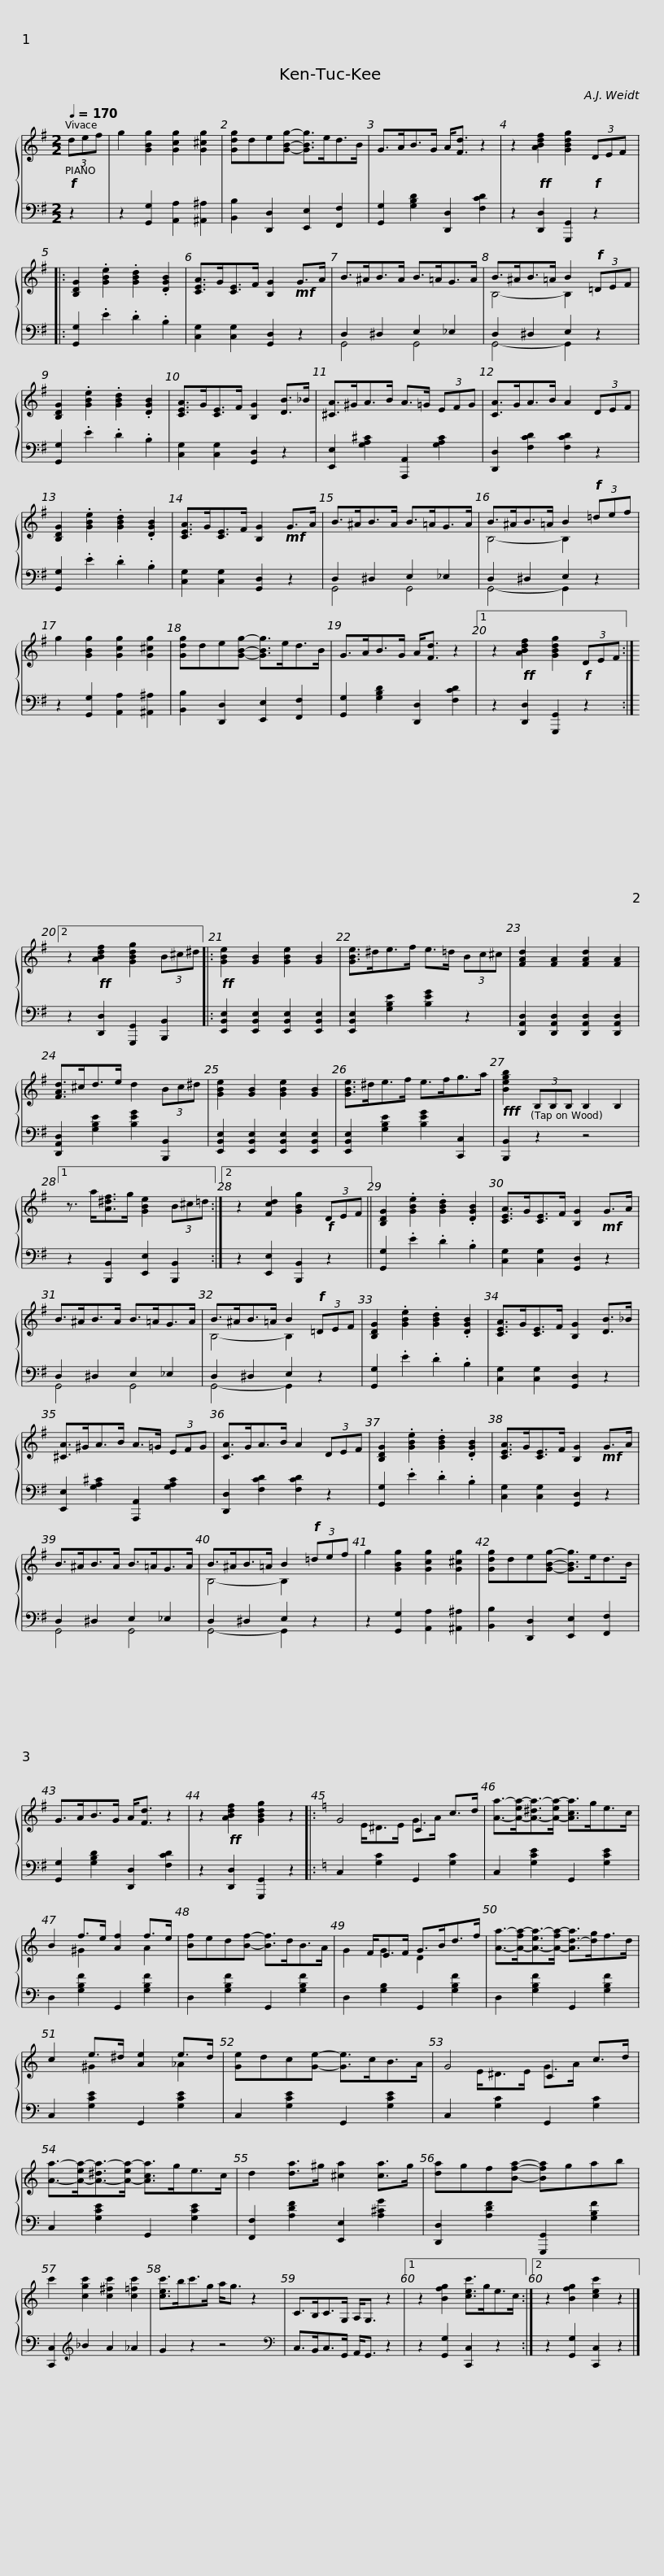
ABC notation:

X:1
%%score { ( 1 4 ) | ( 2 3 ) }
L:1/8
Q:1/4=170
M:2/2
I:linebreak $
K:G
V:1 treble
V:4 treble
V:2 bass
V:3 bass
V:1
!f! (3def | g2 [GBg]2 [Gcg]2 [G^cg]2 | [Gdg]de[GBg]- [GBg]>ed>B | G>AB>G A<[Fd] z2 | z2!ff! [ABdf]2 [GBdg]2!f! (3DEF |:$ %5
 [B,DG]2 .[GBe]2 .[GBd]2 .[DGB]2 | [CEA]>G[CE]>F [B,G]2!mf! G>A | B>^AB>A B>=AG>A | B>^AB>=A B2!f! (3=DEF |$ [B,DG]2 .[GBe]2 .[GBd]2 .[DGB]2 | %10
 [CEA]>G[CE]>F [B,G]2 [DB]>_B | [^CA]>^GA>B A>=G (3EFG | [CA]>GA>B A2 (3DEF |$ [B,DG]2 .[GBe]2 .[GBd]2 .[DGB]2 | [CEA]>G[CE]>F [B,G]2!mf! G>A | %15
 B>^AB>A B>=AG>A | B>^AB>=A B2!f! (3=def |$ g2 [GBg]2 [Gcg]2 [G^cg]2 | [Gdg]de[GBg]- [GBg]>ed>B | G>AB>G A<[Fd] z2 |1 %20
 z2!ff! [ABdf]2 [GBdg]2!f! (3DEF :|2 z2!ff! [ABdf]2 [GBdg]2 (3B^c^d |:$!ff! [GBe]2 [GB]2 [GBe]2 [GB]2 | [GBe]>^de>f e>=d (3Bc^c | [FAd]2 [FA]2 [FAd]2 [FA]2 |$ %25
 [FAd]>^cd>e d2 (3Bc^d | [GBe]2 [GB]2 [GBe]2 [GB]2 | [GBe]>^de>f e>fg>a |$!fff! [Begb]2 (3B,B,B, B,2 B,2 |1 z3/2 a<[A^df]g/ [GBe]2 (3B^c=d :|2 %30
 z2 [Fcd]2 [GBg]2!f! (3DEF ||$ [B,DG]2 .[GBe]2 .[GBd]2 .[DGB]2 | [CEA]>G[CE]>F [B,G]2!mf! G>A | B>^AB>A B>=AG>A | B>^AB>=A B2!f! (3=DEF |$ %35
 [B,DG]2 .[GBe]2 .[GBd]2 .[DGB]2 | [CEA]>G[CE]>F [B,G]2 [DB]>_B | [^CA]>^GA>B A>=G (3EFG | [CA]>GA>B A2 (3DEF |$ [B,DG]2 .[GBe]2 .[GBd]2 .[DGB]2 | %40
 [CEA]>G[CE]>F [B,G]2!mf! G>A | B>^AB>A B>=AG>A | B>^AB>=A B2!f! (3=def |$ g2 [GBg]2 [Gcg]2 [G^cg]2 | [Gdg]de[GBg]- [GBg]>ed>B | %45
 G>AB>G A<[Fd] z2 | z2!ff! [ABdf]2 [GBdg]2 z2 |:$[K:C] G4 C2 c>d | [Aa]->[A-ea-][A-^da-]>[A-ea-] [Aca]>ge>c | B2 f>e [Af]2 f>e | %50
 [Bf]ed[Bf]- [Bf]>dB>A |$x>FE>F G>Bd>f | [Aa]->[A-fa-][A-ea-]>[A-fa-] [Ad-a]>[dg]f>d | c2 e>^d [Ae]2 e>d |$ [Ge]dc[Ge]- [Ge]>cB>A | %55
 G4 C2 c>d | [Aa]->[A-ea-][A-^da-]>[A-ea-] [Aca]>ge>c | d2 [da]>^g [^ca]2 [ca]>g |$ [da]gf[Bfa]- [Bfa]gab | c'2 [cgc']2 [c^fc']2 [c=fc']2 | %60
 [cec']>bc'>g a<g z2 |$ C>B,C>G, A,<G, z2 |1 z2 [Bfg]2 [cec']>ge>c :|2 z2 [Bfg]2 [cec']2 z2 |] %64
V:2
 z2 | z2 [G,,G,]2 [A,,A,]2 [^A,,^A,]2 | [B,,B,]2 [D,,D,]2 [E,,E,]2 [F,,F,]2 | [G,,G,]2 [G,B,D]2 [D,,D,]2 [F,CD]2 | z2 [D,,D,]2 [G,,,G,,]2 z2 |:$ %5
 [G,,G,]2 .E2 .D2 .B,2 | [C,G,]2 [C,G,]2 [G,,D,]2 z2 | D,2 ^D,2 E,2 _E,2 | D,2 ^D,2 E,2 z2 |$ [G,,G,]2 .E2 .D2 .B,2 | %10
 [C,G,]2 [C,G,]2 [G,,D,]2 z2 | [E,,E,]2 [G,A,^C]2 [A,,,A,,]2 [G,A,C]2 | [D,,D,]2 [F,CD]2 [F,CD]2 z2 |$ [G,,G,]2 .E2 .D2 .B,2 | [C,G,]2 [C,G,]2 [G,,D,]2 z2 | %15
 D,2 ^D,2 E,2 _E,2 | D,2 ^D,2 E,2 z2 |$ z2 [G,,G,]2 [A,,A,]2 [^A,,^A,]2 | [B,,B,]2 [D,,D,]2 [E,,E,]2 [F,,F,]2 | [G,,G,]2 [G,B,D]2 [D,,D,]2 [F,CD]2 |1 %20
 z2 [D,,D,]2 [G,,,G,,]2 z2 :|2 z2 [D,,D,]2 [G,,,G,,]2 [B,,,B,,]2 |:$ [E,,B,,E,]2 [E,,B,,E,]2 [E,,B,,E,]2 [E,,B,,E,]2 | [E,,B,,E,]2 [G,B,E]2 [B,EG]2 z2 | [D,,A,,D,]2 [D,,A,,D,]2 [D,,A,,D,]2 [D,,A,,D,]2 |$ %25
 [D,,A,,D,]2 [G,B,E]2 [B,EG]2 [B,,,B,,]2 | [E,,B,,E,]2 [E,,B,,E,]2 [E,,B,,E,]2 [E,,B,,E,]2 | [E,,B,,E,]2 [G,B,E]2 [B,EG]2 [C,,C,]2 |$ [B,,,B,,]2 z2 z4 |1 z2 [B,,,B,,]2 [E,,E,]2 [B,,,B,,]2 :|2 %30
 z2 [E,,E,]2 [B,,,B,,]2 z2 ||$ [G,,G,]2 .E2 .D2 .B,2 | [C,G,]2 [C,G,]2 [G,,D,]2 z2 | D,2 ^D,2 E,2 _E,2 | D,2 ^D,2 E,2 z2 |$ %35
 [G,,G,]2 .E2 .D2 .B,2 | [C,G,]2 [C,G,]2 [G,,D,]2 z2 | [E,,E,]2 [G,A,^C]2 [A,,,A,,]2 [G,A,C]2 | [D,,D,]2 [F,CD]2 [F,CD]2 z2 |$ [G,,G,]2 .E2 .D2 .B,2 | %40
 [C,G,]2 [C,G,]2 [G,,D,]2 z2 | D,2 ^D,2 E,2 _E,2 | D,2 ^D,2 E,2 z2 |$ z2 [G,,G,]2 [A,,A,]2 [^A,,^A,]2 | [B,,B,]2 [D,,D,]2 [E,,E,]2 [F,,F,]2 | %45
 [G,,G,]2 [G,B,D]2 [D,,D,]2 [F,CD]2 | z2 [D,,D,]2 [G,,,G,,]2 z2 |:$[K:C] C,2 [G,C]2 G,,2 [G,C]2 | C,2 [G,CE]2 G,,2 [G,CE]2 | D,2 [G,B,F]2 G,,2 [G,B,F]2 | %50
 D,2 [G,B,F]2 G,,2 [G,B,F]2 |$ D,2 [G,B,]2 G,,2 [G,B,F]2 | D,2 [G,B,F]2 G,,2 [G,B,F]2 | C,2 [G,CE]2 G,,2 [G,CE]2 |$ C,2 [G,CE]2 G,,2 [G,CE]2 | %55
 C,2 [G,C]2 G,,2 [G,C]2 | C,2 [G,CE]2 G,,2 [G,CE]2 | [F,,F,]2 [A,DF]2 [E,,E,]2 [A,^CG]2 |$ [D,,D,]2 [A,DF]2 [G,,,G,,]2 [G,B,F]2 | [C,,C,]2[K:treble] _B2 A2 _A2 | %60
 G2 z2 z4 |$[K:bass] C,>B,,C,>G,, A,,<G,, z2 |1 z2 [G,,G,]2 [C,,C,]2 z2 :|2 z2 [G,,G,]2 [C,,C,]2 z2 |] %64
V:3
 x2 | x8 | x8 | x8 | x8 |:$ %5
 x8 | x8 | G,,4 G,,4 | G,,4- G,,2 x2 |$ x8 | %10
 x8 | x8 | x8 |$ x8 | x8 | %15
 G,,4 G,,4 | G,,4- G,,2 x2 |$ x8 | x8 | x8 |1 %20
 x8 :|2 x8 |:$ x8 | x8 | x8 |$ %25
 x8 | x8 | x8 |$ x8 |1 x8 :|2 %30
 x8 ||$ x8 | x8 | G,,4 G,,4 | G,,4- G,,2 x2 |$ %35
 x8 | x8 | x8 | x8 |$ x8 | %40
 x8 | G,,4 G,,4 | G,,4- G,,2 x2 |$ x8 | x8 | %45
 x8 | x8 |:$[K:C] x8 | x8 | x8 | %50
 x8 |$ x8 | x8 | x8 |$ x8 | %55
 x8 | x8 | x8 |$ x8 | x2[K:treble] x6 | %60
 x8 |$[K:bass] x8 |1 x8 :|2 x8 |] %64
V:4
 x2 | x8 | x8 | x8 | x8 |:$ %5
 x8 | x8 | x8 | B,4- B,2 x2 |$ x8 | %10
 x8 | x8 | x8 |$ x8 | x8 | %15
 x8 | B,4- B,2 x2 |$ x8 | x8 | x8 |1 %20
 x8 :|2 x8 |:$ x8 | x8 | x8 |$ %25
 x8 | x8 | x8 |$ x8 |1 x8 :|2 %30
 x8 ||$ x8 | x8 | x8 | B,4- B,2 x2 |$ %35
 x8 | x8 | x8 | x8 |$ x8 | %40
 x8 | x8 | B,4- B,2 x2 |$ x8 | x8 | %45
 x8 | x8 |:$[K:C]x>E^D>E G>A x2 | x8 | x2 ^G2 x2 A2 | %50
 x8 |$ G2 G2 D2 x2 | x8 | x2 ^G2 x2 _A2 |$ x8 | %55
x>E^D>E G>A x2 | x8 | x8 |$ x8 | x8 | %60
 x8 |$ x8 |1 x8 :|2 x8 |] %64
